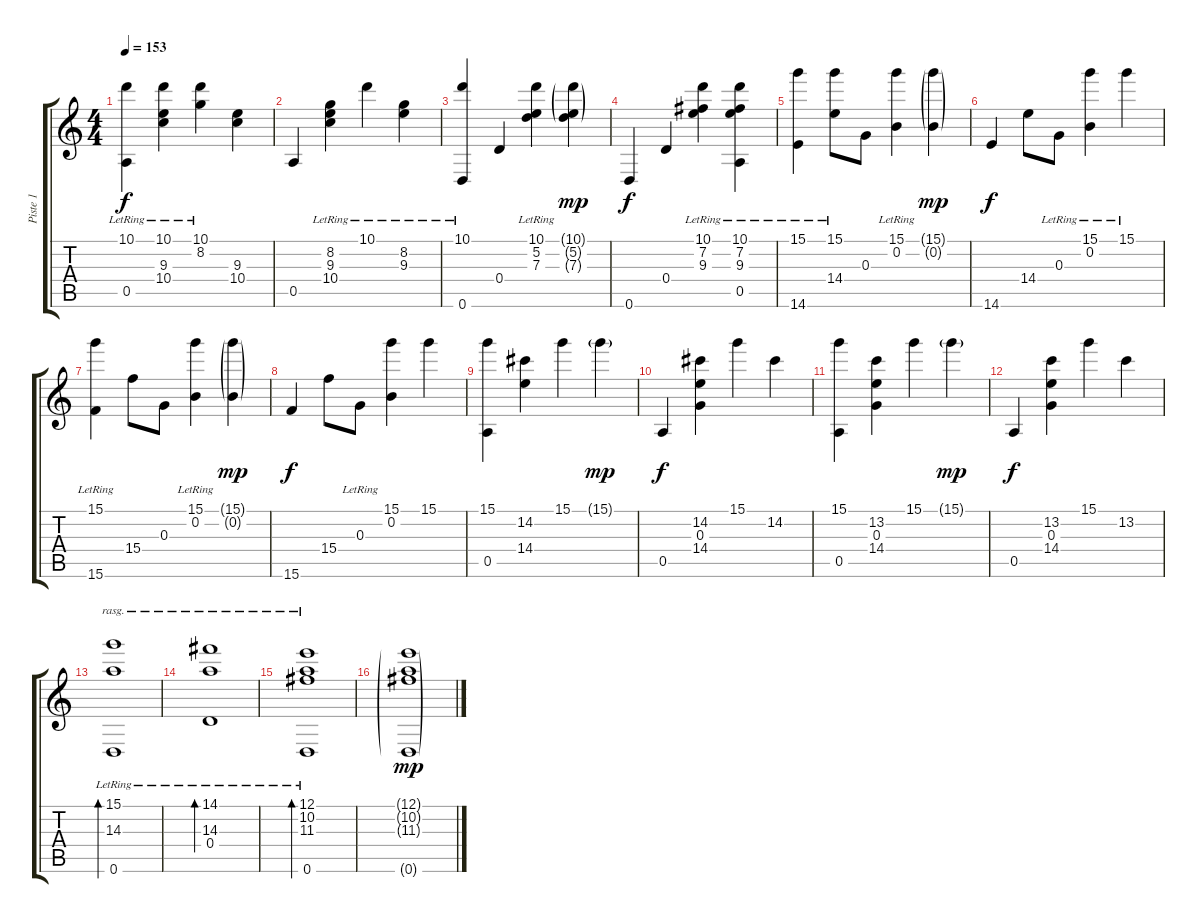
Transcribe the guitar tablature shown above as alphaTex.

\track ("Piste 1" "Piste 1") {instrument electricbasspick}
\staff {score tabs}
\tuning (E4 B3 G3 D3 A2 D2) {hide}
\ts (4 4)
\tempo 153
\clef g2
\ks c
(10.1{lr} 0.5).4{dy f} (10.1{lr} 9.3 10.4).4 (10.1{lr} 8.2).4 (9.3 10.4).4 |
0.5.4 (8.2{lr} 9.3 10.4).4 10.1{lr}.4 (8.2{lr} 9.3).4 |
(10.1{lr} 0.6).4 0.4.4 (10.1{lr} 5.2 7.3).4 (10.1{g} 5.2{g} 7.3{g}).4{dy mp} |
0.6.4{dy f} 0.4.4 (10.1{lr} 7.2 9.3).4 (10.1{lr} 7.2 9.3 0.5).4 |
(15.1{lr} 14.6).4 (15.1{lr} 14.4).8 0.3.8 (15.1{lr} 0.2).4 (15.1{g} 0.2{g}).4{dy mp} |
14.6.4{dy f} 14.4.8 0.3{lr}.8 (15.1{lr} 0.2).4 15.1{lr}.4 |
(15.1{lr} 15.6).4 15.4.8 0.3.8 (15.1{lr} 0.2).4 (15.1{g} 0.2{g}).4{dy mp} |
15.6.4{dy f} 15.4.8 0.3{lr}.8 (15.1 0.2).4 15.1.4 |
(15.1 0.5).4 (14.2 14.4).4 15.1.4 15.1{g}.4{dy mp} |
0.5.4{dy f} (14.2 0.3 14.4).4 15.1.4 14.2.4 |
(15.1 0.5).4 (13.2 0.3 14.4).4 15.1.4 15.1{g}.4{dy mp} |
0.5.4{dy f} (13.2 0.3 14.4).4 15.1.4 13.2.4 |
(15.1{lr} 14.3 0.6).1{bd 480 rasg ii} |
(14.1{lr} 14.3 0.4).1{bd 480 rasg ii} |
(12.1{lr} 10.2 11.3 0.6).1{bd 480 rasg ii} |
(12.1{g} 10.2{g} 11.3{g} 0.6{g}).1{dy mp}
